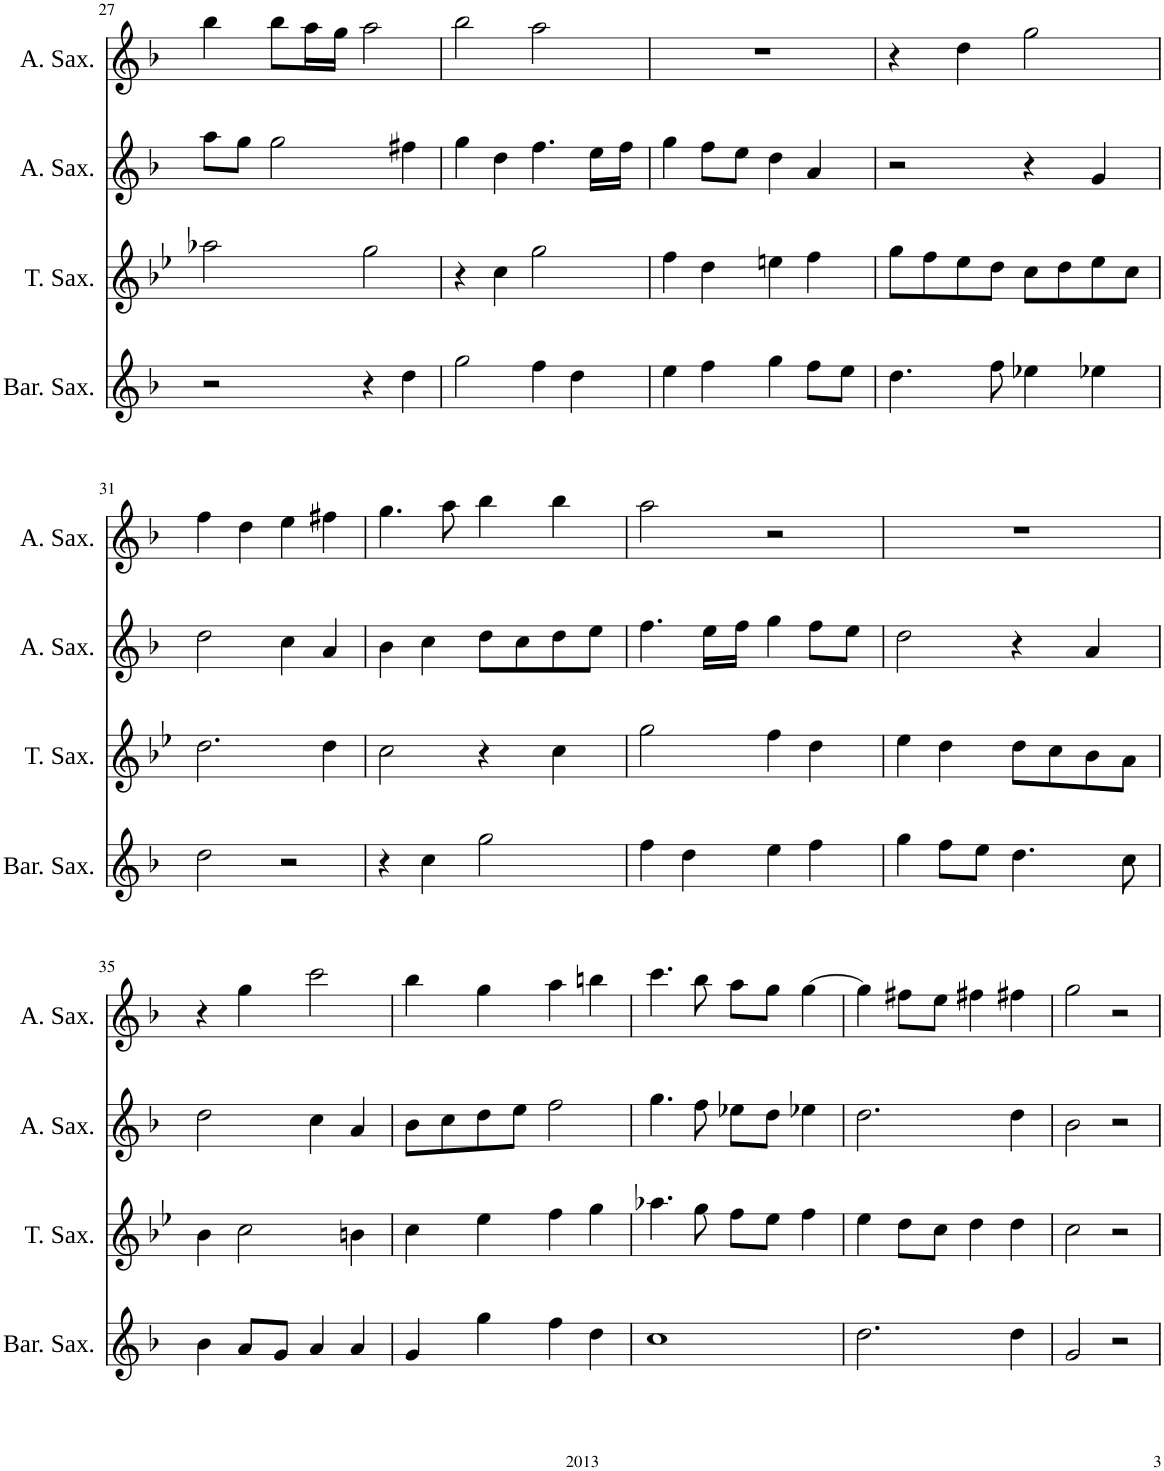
**kern	**kern	**kern	**kern
*part4	*part3	*part2	*part1
*staff4	*staff3	*staff2	*staff1
*I"Baritone Saxophone	*I"Tenor Saxophone	*I"Alto Saxophone	*I"Alto Saxophone
*I'Bar. Sax.	*I'T. Sax.	*I'A. Sax.	*I'A. Sax.
!!LO:PB:g=z
*clefG2	*clefG2	*clefG2	*clefG2
*Trd12c21	*Trd8c14	*Trd5c9	*Trd5c9
*k[b-]	*k[b-e-]	*k[b-]	*k[b-]
*M4/4	*M4/4	*M4/4	*M4/4
=27	=27	=27	=27
2r	2aa-X\	8aa\L	4bb-\
.	.	8gg\J	.
.	.	2gg\	8bb-\L
.	.	.	16aa\L
.	.	.	16gg\JJ
4r	2gg\	.	2aa\
4dd\	.	4ff#X\	.
=28	=28	=28	=28
2gg\	4r	4gg\	2bb-\
.	4cc\	4dd\	.
4ff\	2gg\	4.ff\	2aa\
4dd\	.	.	.
.	.	16ee\LL	.
.	.	16ff\JJ	.
=29	=29	=29	=29
4ee\	4ff\	4gg\	1r
4ff\	4dd\	8ff\L	.
.	.	8ee\J	.
4gg\	4een\	4dd\	.
8ff\L	4ff\	4a/	.
8ee\J	.	.	.
=30	=30	=30	=30
4.dd\	8gg\L	2r	4r
.	8ff\	.	.
.	8ee-\	.	4dd\
8ff\	8dd\J	.	.
4ee-X\	8cc\L	4r	2gg\
.	8dd\	.	.
4ee-X\	8ee-\	4g/	.
.	8cc\J	.	.
!!LO:LB:g=z
=31	=31	=31	=31
2dd\	2.dd\	2dd\	4ff\
.	.	.	4dd\
2r	.	4cc\	4ee\
.	4dd\	4a/	4ff#X\
=32	=32	=32	=32
4r	2cc\	4b-\	4.gg\
4cc\	.	4cc\	.
.	.	.	8aa\
2gg\	4r	8dd\L	4bb-\
.	.	8cc\	.
.	4cc\	8dd\	4bb-\
.	.	8ee\J	.
=33	=33	=33	=33
4ff\	2gg\	4.ff\	2aa\
4dd\	.	.	.
.	.	16ee\LL	.
.	.	16ff\JJ	.
4ee\	4ff\	4gg\	2r
4ff\	4dd\	8ff\L	.
.	.	8ee\J	.
=34	=34	=34	=34
4gg\	4ee-\	2dd\	1r
8ff\L	4dd\	.	.
8ee\J	.	.	.
4.dd\	8dd\L	4r	.
.	8cc\	.	.
.	8b-\	4a/	.
8cc\	8a\J	.	.
!!LO:LB:g=z
=35	=35	=35	=35
4b-\	4b-\	2dd\	4r
8a/L	2cc\	.	4gg\
8g/J	.	.	.
4a/	.	4cc\	2ccc\
4a/	4bn\	4a/	.
=36	=36	=36	=36
4g/	4cc\	8b-\L	4bb-\
.	.	8cc\	.
4gg\	4ee-\	8dd\	4gg\
.	.	8ee\J	.
4ff\	4ff\	2ff\	4aa\
4dd\	4gg\	.	4bbn\
=37	=37	=37	=37
1cc	4.aa-X\	4.gg\	4.ccc\
.	8gg\	8ff\	8bb-\
.	8ff\L	8ee-X\L	8aa\L
.	8ee-\J	8dd\J	8gg\J
.	4ff\	4ee-X\	[4gg\
=38	=38	=38	=38
2.dd\	4ee-\	2.dd\	4gg\]
.	8dd\L	.	8ff#X\L
.	8cc\J	.	8ee\J
.	4dd\	.	4ff#X\
4dd\	4dd\	4dd\	4ff#X\
=39	=39	=39	=39
2g/	2cc\	2b-\	2gg\
2r	2r	2r	2r
=	=	=	=
*-	*-	*-	*-
